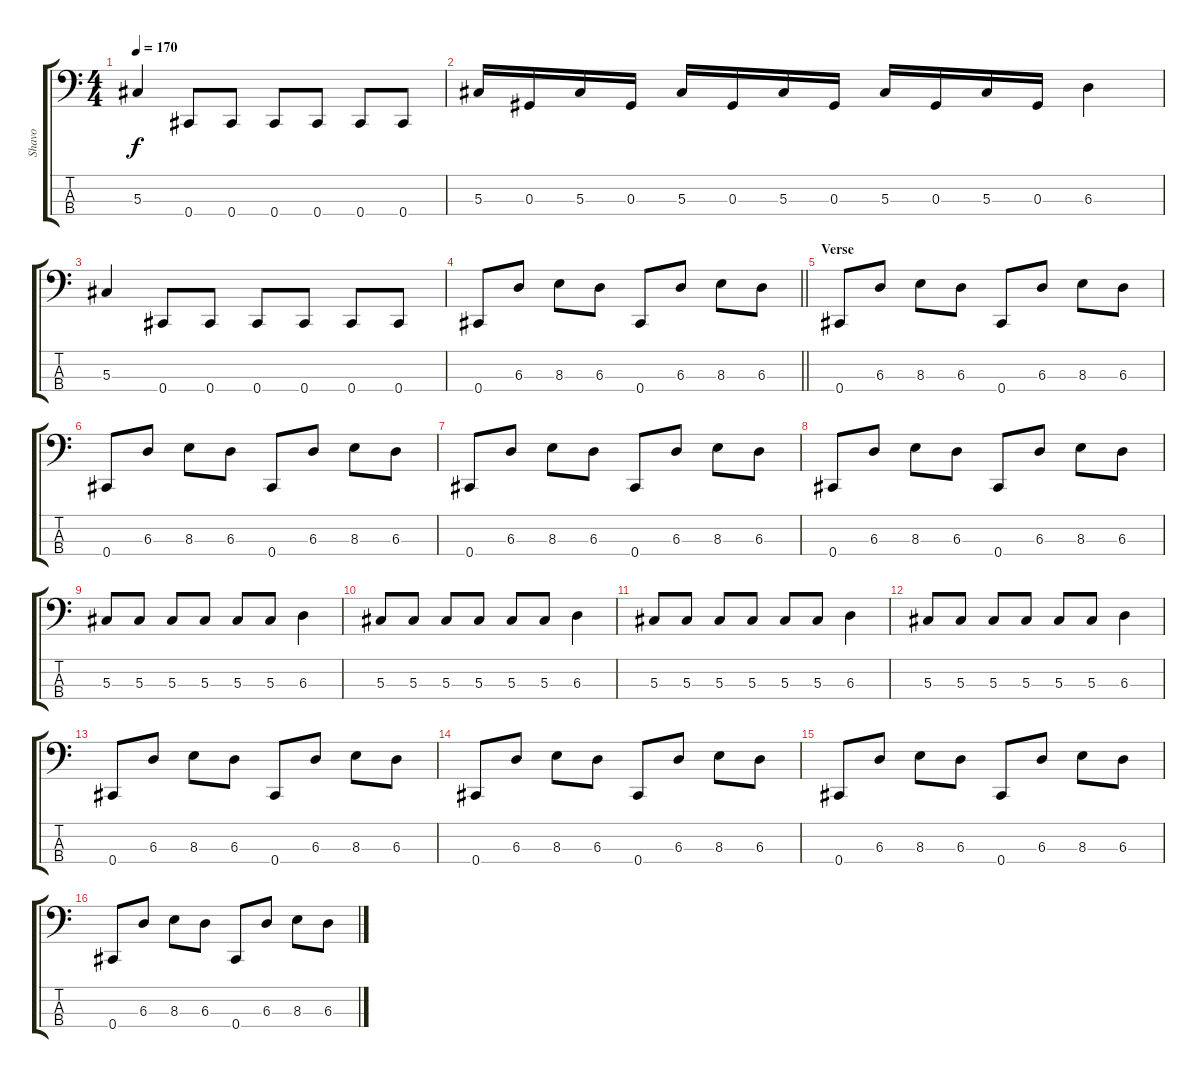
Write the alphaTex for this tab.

\track ("Shavo" "Shavo") {instrument electricbassfinger}
\staff {score tabs}
\tuning (Gb2 Db2 Ab1 Db1) {hide}
\ts (4 4)
\tempo 170
\clef f4
\ks c
5.3.4{dy f} 0.4.8 0.4.8 0.4.8 0.4.8 0.4.8 0.4.8 |
5.3.16 0.3.16 5.3.16 0.3.16 5.3.16 0.3.16 5.3.16 0.3.16 5.3.16 0.3.16 5.3.16 0.3.16 6.3.4 |
5.3.4 0.4.8 0.4.8 0.4.8 0.4.8 0.4.8 0.4.8 |
\barLineRight lightlight
0.4.8 6.3.8 8.3.8 6.3.8 0.4.8 6.3.8 8.3.8 6.3.8 |
\section ("" "Verse")
0.4.8 6.3.8 8.3.8 6.3.8 0.4.8 6.3.8 8.3.8 6.3.8 |
0.4.8 6.3.8 8.3.8 6.3.8 0.4.8 6.3.8 8.3.8 6.3.8 |
0.4.8 6.3.8 8.3.8 6.3.8 0.4.8 6.3.8 8.3.8 6.3.8 |
0.4.8 6.3.8 8.3.8 6.3.8 0.4.8 6.3.8 8.3.8 6.3.8 |
5.3.8 5.3.8 5.3.8 5.3.8 5.3.8 5.3.8 6.3.4 |
5.3.8 5.3.8 5.3.8 5.3.8 5.3.8 5.3.8 6.3.4 |
5.3.8 5.3.8 5.3.8 5.3.8 5.3.8 5.3.8 6.3.4 |
5.3.8 5.3.8 5.3.8 5.3.8 5.3.8 5.3.8 6.3.4 |
0.4.8 6.3.8 8.3.8 6.3.8 0.4.8 6.3.8 8.3.8 6.3.8 |
0.4.8 6.3.8 8.3.8 6.3.8 0.4.8 6.3.8 8.3.8 6.3.8 |
0.4.8 6.3.8 8.3.8 6.3.8 0.4.8 6.3.8 8.3.8 6.3.8 |
0.4.8 6.3.8 8.3.8 6.3.8 0.4.8 6.3.8 8.3.8 6.3.8
